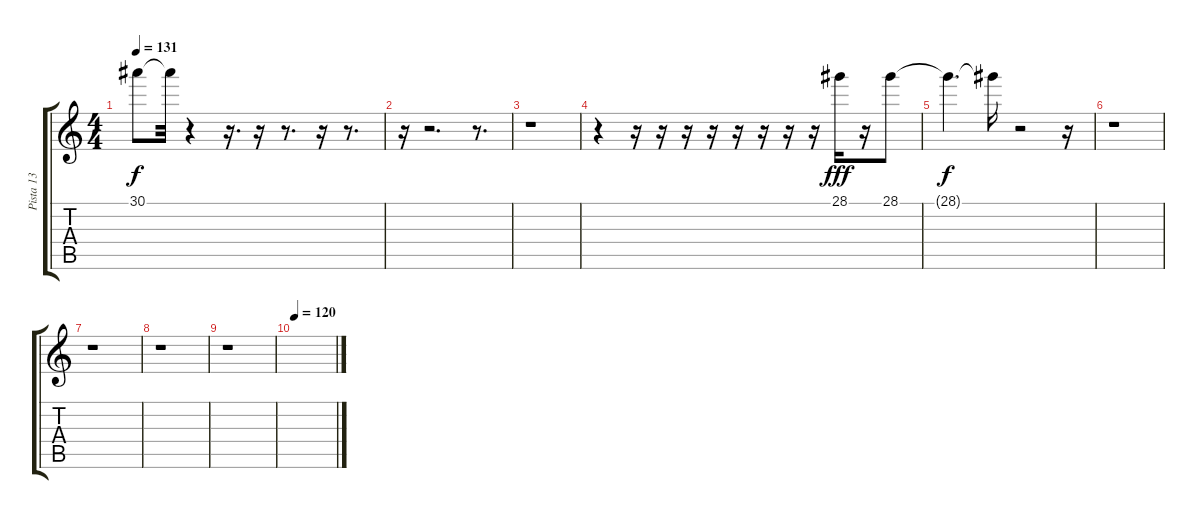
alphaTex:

\track ("Pista 13" "Pista 13") {instrument glockenspiel}
\staff {score tabs}
\tuning (E4 B3 G3 D3 A2 E2) {hide}
\ts (4 4)
\tempo 131
\clef g2
\ks c
30.1{t}.8{dy f} 30.1{t}.32 r.4 r.16{d} r.16 r.8{d} r.16 r.8{d} |
r.16 r.2{d} r.8{d} |
r.1 |
r.4 r.16 r.16 r.16 r.16 r.16 r.16 r.16 r.16 28.1.16{dy fff} r.16 28.1.8 |
28.1{t}.4{d dy f} 28.1{t}.16 r.2 r.16 |
r.1 |
r.1 |
r.1 |
r.1 |
\tempo 120
